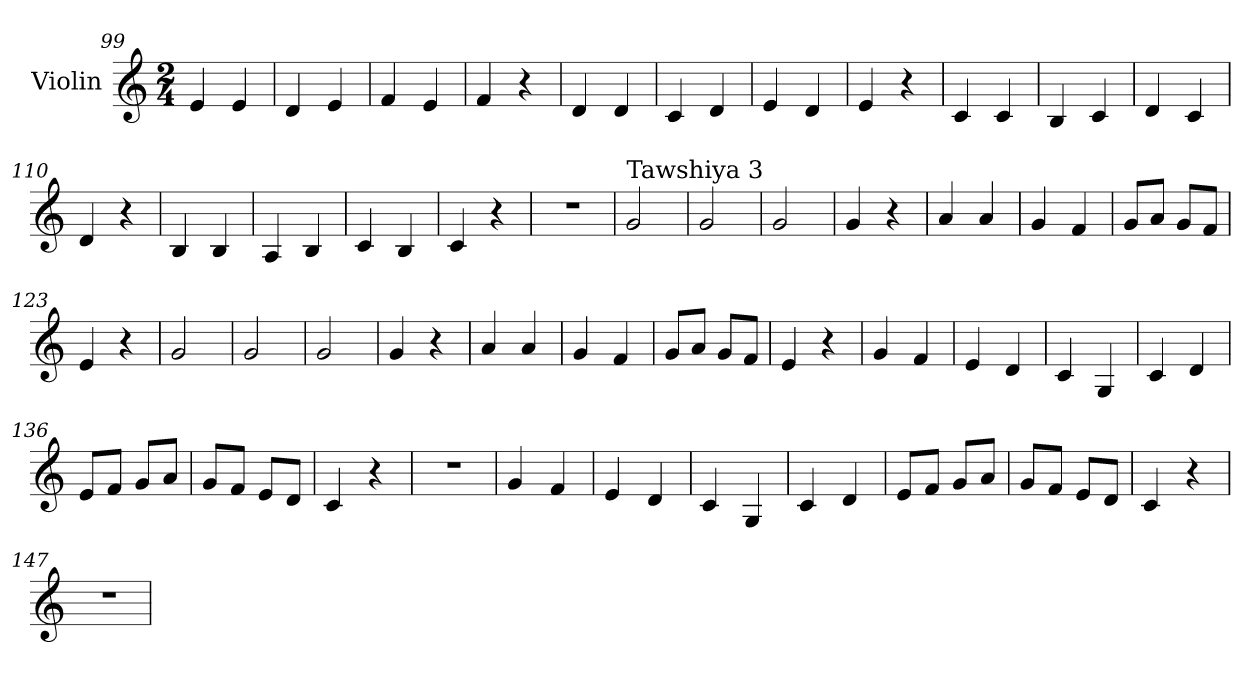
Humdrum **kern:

**kern
*part1
*staff1
*I"Violin
*clefG2
*k[]
*M2/4
=99
4e/
4e/
!!LO:LB:g=z
=100
4d/
4e/
=101
4f/
4e/
=102
4f/
4r
=103
4d/
4d/
=104
4c/
4d/
=105
4e/
4d/
=106
4e/
4r
=107
4c/
4c/
=108
4B/
4c/
=109
4d/
4c/
=110
4d/
4r
!!LO:LB:g=z
=111
4B/
4B/
=112
4A/
4B/
=113
4c/
4B/
=114
4c/
4r
=115
2r
=116
!LO:TX:a:t=Tawshiya 3
2g/
=117
2g/
=118
2g/
=119
4g/
4r
=120
4a/
4a/
=121
4g/
4f/
!!LO:LB:g=z
=122
8g/L
8a/J
8g/L
8f/J
=123
4e/
4r
=124
2g/
=125
2g/
=126
2g/
=127
4g/
4r
=128
4a/
4a/
=129
4g/
4f/
=130
8g/L
8a/J
8g/L
8f/J
=131
4e/
4r
=132
4g/
4f/
!!LO:LB:g=z
=133
4e/
4d/
=134
4c/
4G/
=135
4c/
4d/
=136
8e/L
8f/J
8g/L
8a/J
=137
8g/L
8f/J
8e/L
8d/J
=138
4c/
4r
=139
2r
=140
4g/
4f/
=141
4e/
4d/
=142
4c/
4G/
!!LO:PB:g=z
=143
4c/
4d/
=144
8e/L
8f/J
8g/L
8a/J
=145
8g/L
8f/J
8e/L
8d/J
=146
4c/
4r
=147
2r
=
*-
